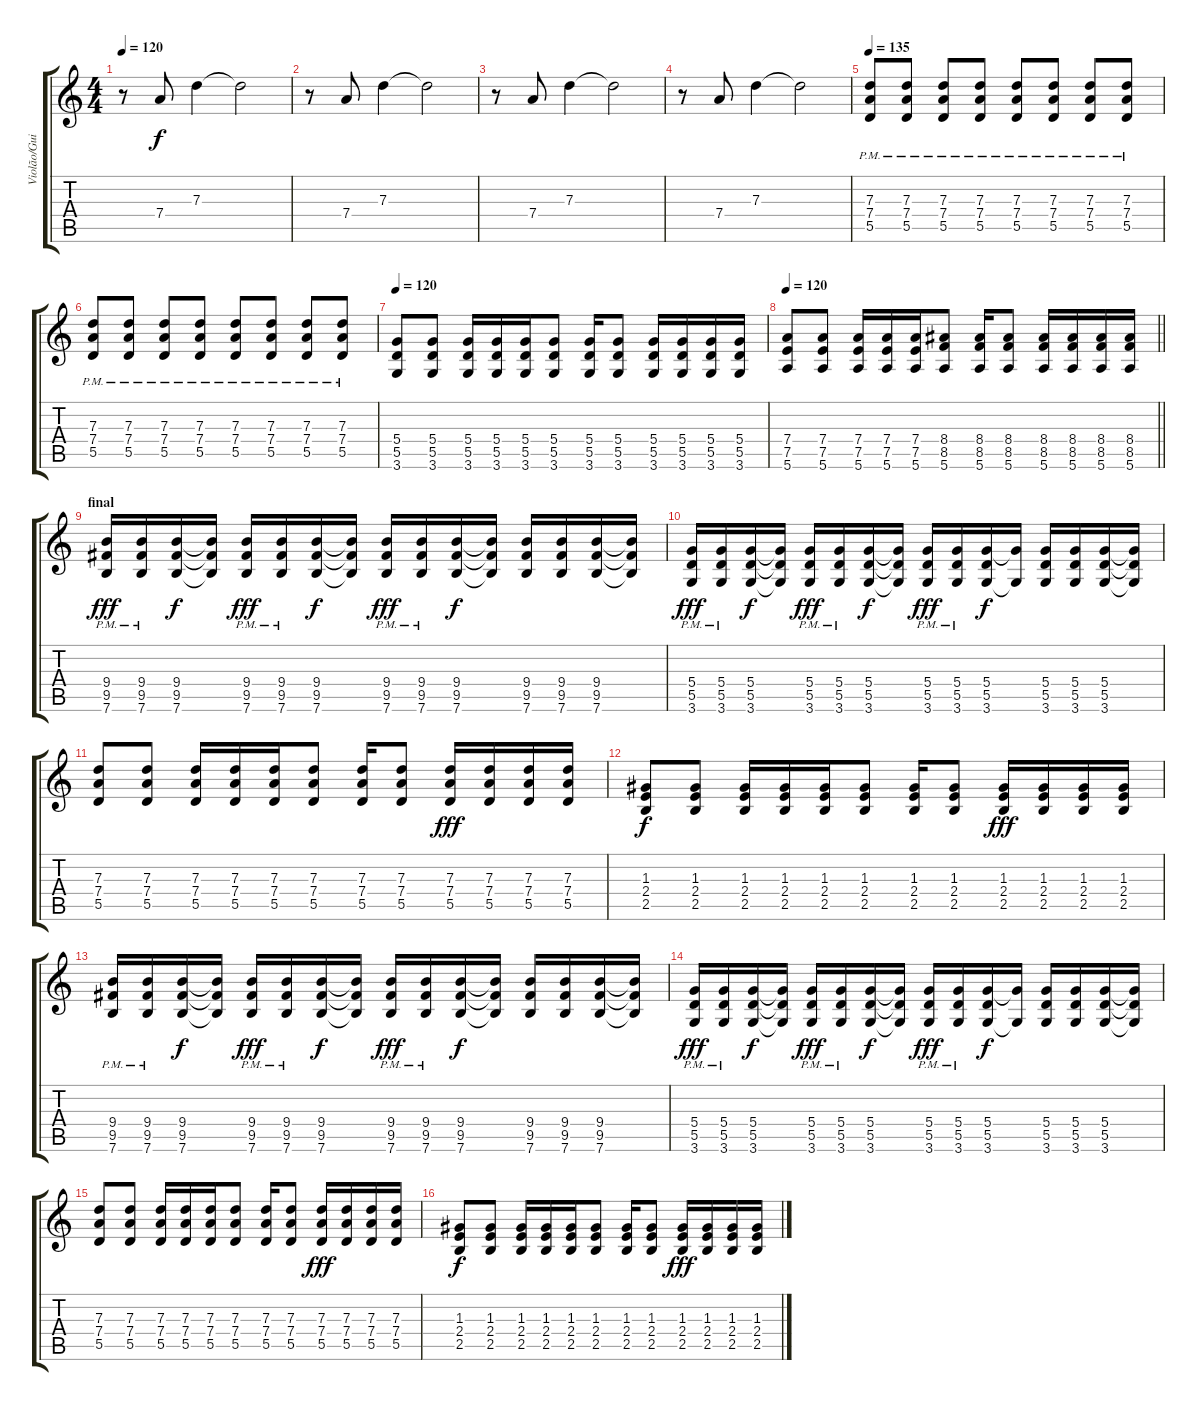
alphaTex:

\track ("Violão/Guitarra 1" "Violão/Gui") {instrument acousticguitarsteel}
\staff {score tabs}
\tuning (E4 B3 G3 D3 A2 E2) {hide}
\ts (4 4)
\tempo 120
\clef g2
\ks c
r.8{dy f} 7.4.8 7.3.4 7.3{t}.2 |
r.8 7.4.8 7.3.4 7.3{t}.2 |
r.8 7.4.8 7.3.4 7.3{t}.2 |
r.8 7.4.8 7.3.4 7.3{t}.2 |
\tempo 135
(7.3{pm} 7.4{pm} 5.5{pm}).8{instrument overdrivenguitar} (7.3{pm} 7.4{pm} 5.5{pm}).8 (7.3{pm} 7.4{pm} 5.5{pm}).8 (7.3{pm} 7.4{pm} 5.5{pm}).8 (7.3{pm} 7.4{pm} 5.5{pm}).8 (7.3{pm} 7.4{pm} 5.5{pm}).8 (7.3{pm} 7.4{pm} 5.5{pm}).8 (7.3{pm} 7.4{pm} 5.5{pm}).8 |
(7.3{pm} 7.4{pm} 5.5{pm}).8 (7.3{pm} 7.4{pm} 5.5{pm}).8 (7.3{pm} 7.4{pm} 5.5{pm}).8 (7.3{pm} 7.4{pm} 5.5{pm}).8 (7.3{pm} 7.4{pm} 5.5{pm}).8 (7.3{pm} 7.4{pm} 5.5{pm}).8 (7.3{pm} 7.4{pm} 5.5{pm}).8 (7.3{pm} 7.4{pm} 5.5{pm}).8 |
\tempo 120
(5.4 5.5 3.6).8{volume 12} (5.4 5.5 3.6).8 (5.4 5.5 3.6).16 (5.4 5.5 3.6).16 (5.4 5.5 3.6).16 (5.4 5.5 3.6).8 (5.4 5.5 3.6).16 (5.4 5.5 3.6).8 (5.4 5.5 3.6).16 (5.4 5.5 3.6).16 (5.4 5.5 3.6).16 (5.4 5.5 3.6).16 |
\tempo 120
\barLineRight lightlight
(7.4 7.5 5.6).8 (7.4 7.5 5.6).8 (7.4 7.5 5.6).16 (7.4 7.5 5.6).16 (7.4 7.5 5.6).16 (8.4 8.5 5.6).8 (8.4 8.5 5.6).16 (8.4 8.5 5.6).8 (8.4 8.5 5.6).16 (8.4 8.5 5.6).16 (8.4 8.5 5.6).16 (8.4 8.5 5.6).16 |
\section ("" "final")
(9.4{pm} 9.5{pm} 7.6{pm}).16{dy fff} (9.4{pm} 9.5{pm} 7.6{pm}).16 (9.4 9.5 7.6).16{dy f} (9.4{t} 9.5{t} 7.6{t}).16 (9.4{pm} 9.5{pm} 7.6{pm}).16{dy fff} (9.4{pm} 9.5{pm} 7.6{pm}).16 (9.4 9.5 7.6).16{dy f} (9.4{t} 9.5{t} 7.6{t}).16 (9.4{pm} 9.5{pm} 7.6{pm}).16{dy fff} (9.4{pm} 9.5{pm} 7.6{pm}).16 (9.4 9.5 7.6).16{dy f} (9.4{t} 9.5{t} 7.6{t}).16 (9.4 9.5 7.6).16 (9.4 9.5 7.6).16 (9.4 9.5 7.6).16 (9.4{t} 9.5{t} 7.6{t}).16 |
(5.4{pm} 5.5{pm} 3.6{pm}).16{dy fff} (5.4{pm} 5.5{pm} 3.6{pm}).16 (5.4 5.5 3.6).16{dy f} (5.4{t} 5.5{t} 3.6{t}).16 (5.4{pm} 5.5{pm} 3.6{pm}).16{dy fff} (5.4{pm} 5.5{pm} 3.6{pm}).16 (5.4 5.5 3.6).16{dy f} (5.4{t} 5.5{t} 3.6{t}).16 (5.4{pm} 5.5{pm} 3.6{pm}).16{dy fff} (5.4{pm} 5.5{pm} 3.6{pm}).16 (5.4 5.5 3.6).16{dy f} (5.4{t} 3.6{t}).16 (5.4 5.5 3.6).16 (5.4 5.5 3.6).16 (5.4 5.5 3.6).16 (5.4{t} 5.5{t} 3.6{t}).16 |
(7.3 7.4 5.5).8 (7.3 7.4 5.5).8 (7.3 7.4 5.5).16 (7.3 7.4 5.5).16 (7.3 7.4 5.5).16 (7.3 7.4 5.5).8 (7.3 7.4 5.5).16 (7.3 7.4 5.5).8 (7.3 7.4 5.5).16{dy fff} (7.3 7.4 5.5).16 (7.3 7.4 5.5).16 (7.3 7.4 5.5).16 |
(1.3 2.4 2.5).8{dy f} (1.3 2.4 2.5).8 (1.3 2.4 2.5).16 (1.3 2.4 2.5).16 (1.3 2.4 2.5).16 (1.3 2.4 2.5).8 (1.3 2.4 2.5).16 (1.3 2.4 2.5).8 (1.3 2.4 2.5).16{dy fff} (1.3 2.4 2.5).16 (1.3 2.4 2.5).16 (1.3 2.4 2.5).16 |
(9.4{pm} 9.5{pm} 7.6{pm}).16 (9.4{pm} 9.5{pm} 7.6{pm}).16 (9.4 9.5 7.6).16{dy f} (9.4{t} 9.5{t} 7.6{t}).16 (9.4{pm} 9.5{pm} 7.6{pm}).16{dy fff} (9.4{pm} 9.5{pm} 7.6{pm}).16 (9.4 9.5 7.6).16{dy f} (9.4{t} 9.5{t} 7.6{t}).16 (9.4{pm} 9.5{pm} 7.6{pm}).16{dy fff} (9.4{pm} 9.5{pm} 7.6{pm}).16 (9.4 9.5 7.6).16{dy f} (9.4{t} 9.5{t} 7.6{t}).16 (9.4 9.5 7.6).16 (9.4 9.5 7.6).16 (9.4 9.5 7.6).16 (9.4{t} 9.5{t} 7.6{t}).16 |
(5.4{pm} 5.5{pm} 3.6{pm}).16{dy fff} (5.4{pm} 5.5{pm} 3.6{pm}).16 (5.4 5.5 3.6).16{dy f} (5.4{t} 5.5{t} 3.6{t}).16 (5.4{pm} 5.5{pm} 3.6{pm}).16{dy fff} (5.4{pm} 5.5{pm} 3.6{pm}).16 (5.4 5.5 3.6).16{dy f} (5.4{t} 5.5{t} 3.6{t}).16 (5.4{pm} 5.5{pm} 3.6{pm}).16{dy fff} (5.4{pm} 5.5{pm} 3.6{pm}).16 (5.4 5.5 3.6).16{dy f} (5.4{t} 3.6{t}).16 (5.4 5.5 3.6).16 (5.4 5.5 3.6).16 (5.4 5.5 3.6).16 (5.4{t} 5.5{t} 3.6{t}).16 |
(7.3 7.4 5.5).8 (7.3 7.4 5.5).8 (7.3 7.4 5.5).16 (7.3 7.4 5.5).16 (7.3 7.4 5.5).16 (7.3 7.4 5.5).8 (7.3 7.4 5.5).16 (7.3 7.4 5.5).8 (7.3 7.4 5.5).16{dy fff} (7.3 7.4 5.5).16 (7.3 7.4 5.5).16 (7.3 7.4 5.5).16 |
(1.3 2.4 2.5).8{dy f} (1.3 2.4 2.5).8 (1.3 2.4 2.5).16 (1.3 2.4 2.5).16 (1.3 2.4 2.5).16 (1.3 2.4 2.5).8 (1.3 2.4 2.5).16 (1.3 2.4 2.5).8 (1.3 2.4 2.5).16{dy fff} (1.3 2.4 2.5).16 (1.3 2.4 2.5).16 (1.3 2.4 2.5).16
